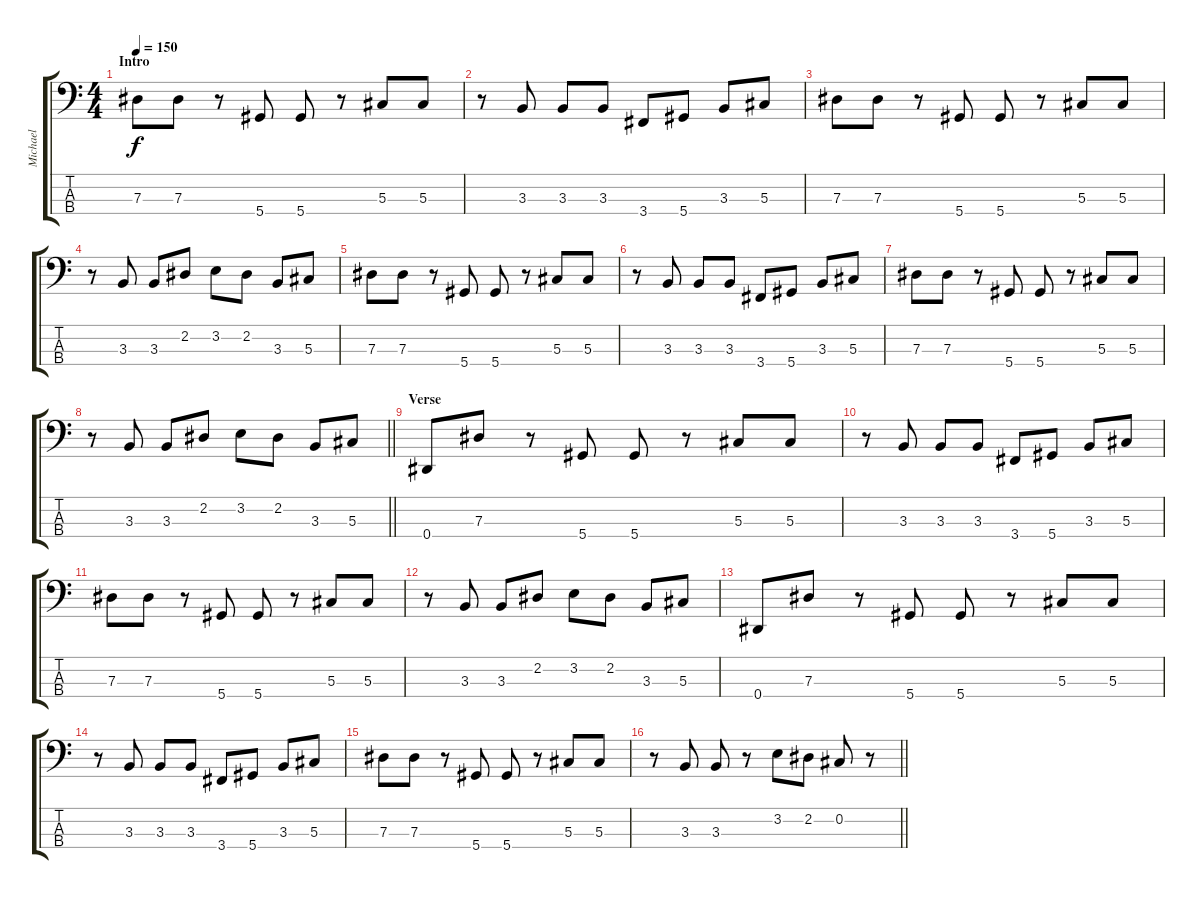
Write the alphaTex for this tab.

\track ("Michael" "Michael") {instrument electricbassfinger}
\staff {score tabs}
\tuning (Gb2 Db2 Ab1 Eb1) {hide}
\ts (4 4)
\section ("" "Intro")
\tempo 150
\clef f4
\ks c
7.3.8{dy f instrument electricbassfinger} 7.3.8 r.8 5.4.8 5.4.8 r.8 5.3.8 5.3.8 |
r.8 3.3.8 3.3.8 3.3.8 3.4.8 5.4.8 3.3.8 5.3.8 |
7.3.8 7.3.8 r.8 5.4.8 5.4.8 r.8 5.3.8 5.3.8 |
r.8 3.3.8 3.3.8 2.2.8 3.2.8 2.2.8 3.3.8 5.3.8 |
7.3.8 7.3.8 r.8 5.4.8 5.4.8 r.8 5.3.8 5.3.8 |
r.8 3.3.8 3.3.8 3.3.8 3.4.8 5.4.8 3.3.8 5.3.8 |
7.3.8 7.3.8 r.8 5.4.8 5.4.8 r.8 5.3.8 5.3.8 |
\barLineRight lightlight
r.8 3.3.8 3.3.8 2.2.8 3.2.8 2.2.8 3.3.8 5.3.8 |
\section ("" "Verse")
0.4.8 7.3.8 r.8 5.4.8 5.4.8 r.8 5.3.8 5.3.8 |
r.8 3.3.8 3.3.8 3.3.8 3.4.8 5.4.8 3.3.8 5.3.8 |
7.3.8 7.3.8 r.8 5.4.8 5.4.8 r.8 5.3.8 5.3.8 |
r.8 3.3.8 3.3.8 2.2.8 3.2.8 2.2.8 3.3.8 5.3.8 |
0.4.8 7.3.8 r.8 5.4.8 5.4.8 r.8 5.3.8 5.3.8 |
r.8 3.3.8 3.3.8 3.3.8 3.4.8 5.4.8 3.3.8 5.3.8 |
7.3.8 7.3.8 r.8 5.4.8 5.4.8 r.8 5.3.8 5.3.8 |
\barLineRight lightlight
r.8 3.3.8 3.3.8 r.8 3.2.8 2.2.8 0.2.8 r.8
